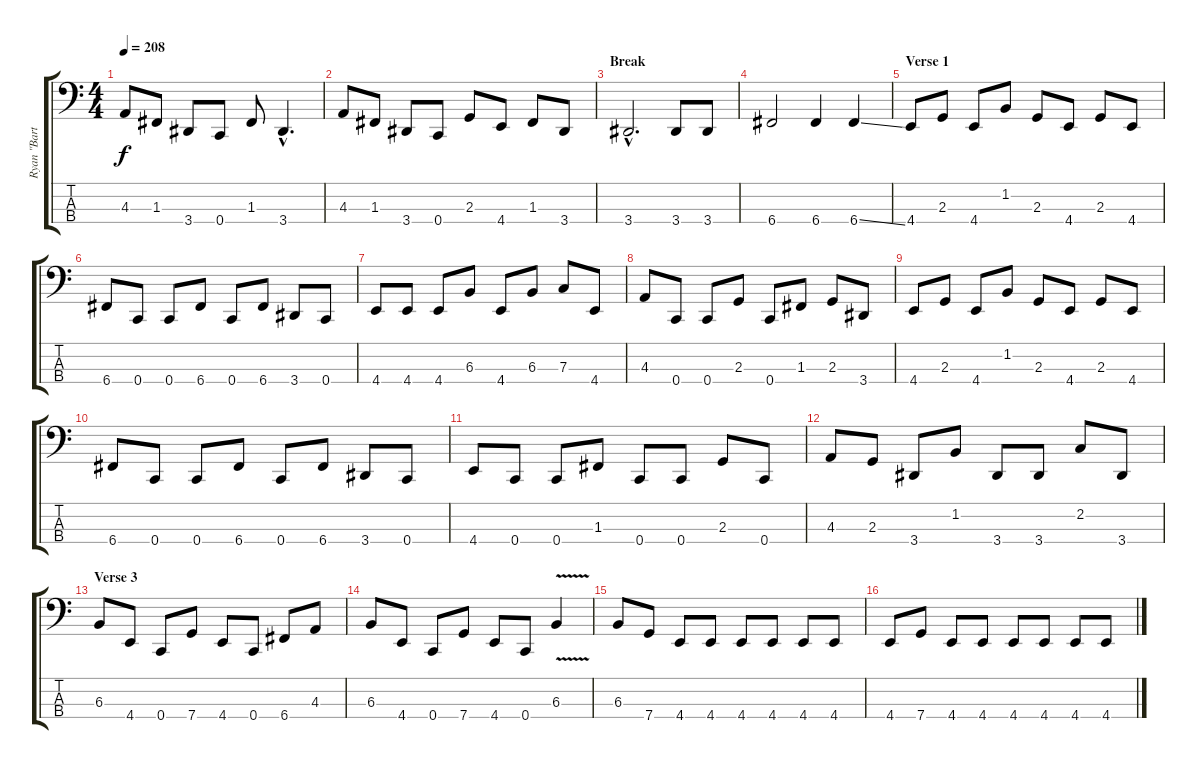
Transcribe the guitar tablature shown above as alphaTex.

\track ("Ryan \"Bart\" Williams [Bass (Since 2007)]" "Ryan \"Bart") {instrument electricbassfinger}
\staff {score tabs}
\tuning (Eb2 Bb1 F1 C1) {hide}
\ts (4 4)
\tempo 208
\clef f4
\ks c
4.3.8{dy f} 1.3.8 3.4.8 0.4.8 1.3.8 3.4{hac}.4{d} |
4.3.8 1.3.8 3.4.8 0.4.8 2.3.8 4.4.8 1.3.8 3.4.8 |
\section ("" "Break")
3.4{hac}.2{d} 3.4.8 3.4.8 |
6.4.2 6.4.4 6.4{ss}.4 |
\section ("" "Verse 1")
4.4.8 2.3.8 4.4.8 1.2.8 2.3.8 4.4.8 2.3.8 4.4.8 |
6.4.8 0.4.8 0.4.8 6.4.8 0.4.8 6.4.8 3.4.8 0.4.8 |
4.4.8 4.4.8 4.4.8 6.3.8 4.4.8 6.3.8 7.3.8 4.4.8 |
4.3.8 0.4.8 0.4.8 2.3.8 0.4.8 1.3.8 2.3.8 3.4.8 |
4.4.8 2.3.8 4.4.8 1.2.8 2.3.8 4.4.8 2.3.8 4.4.8 |
6.4.8 0.4.8 0.4.8 6.4.8 0.4.8 6.4.8 3.4.8 0.4.8 |
4.4.8 0.4.8 0.4.8 1.3.8 0.4.8 0.4.8 2.3.8 0.4.8 |
4.3.8 2.3.8 3.4.8 1.2.8 3.4.8 3.4.8 2.2.8 3.4.8 |
\section ("" "Verse 3")
6.3.8 4.4.8 0.4.8 7.4.8 4.4.8 0.4.8 6.4.8 4.3.8 |
6.3.8 4.4.8 0.4.8 7.4.8 4.4.8 0.4.8 6.3{v}.4 |
6.3.8 7.4.8 4.4.8 4.4.8 4.4.8 4.4.8 4.4.8 4.4.8 |
4.4.8 7.4.8 4.4.8 4.4.8 4.4.8 4.4.8 4.4.8 4.4.8
